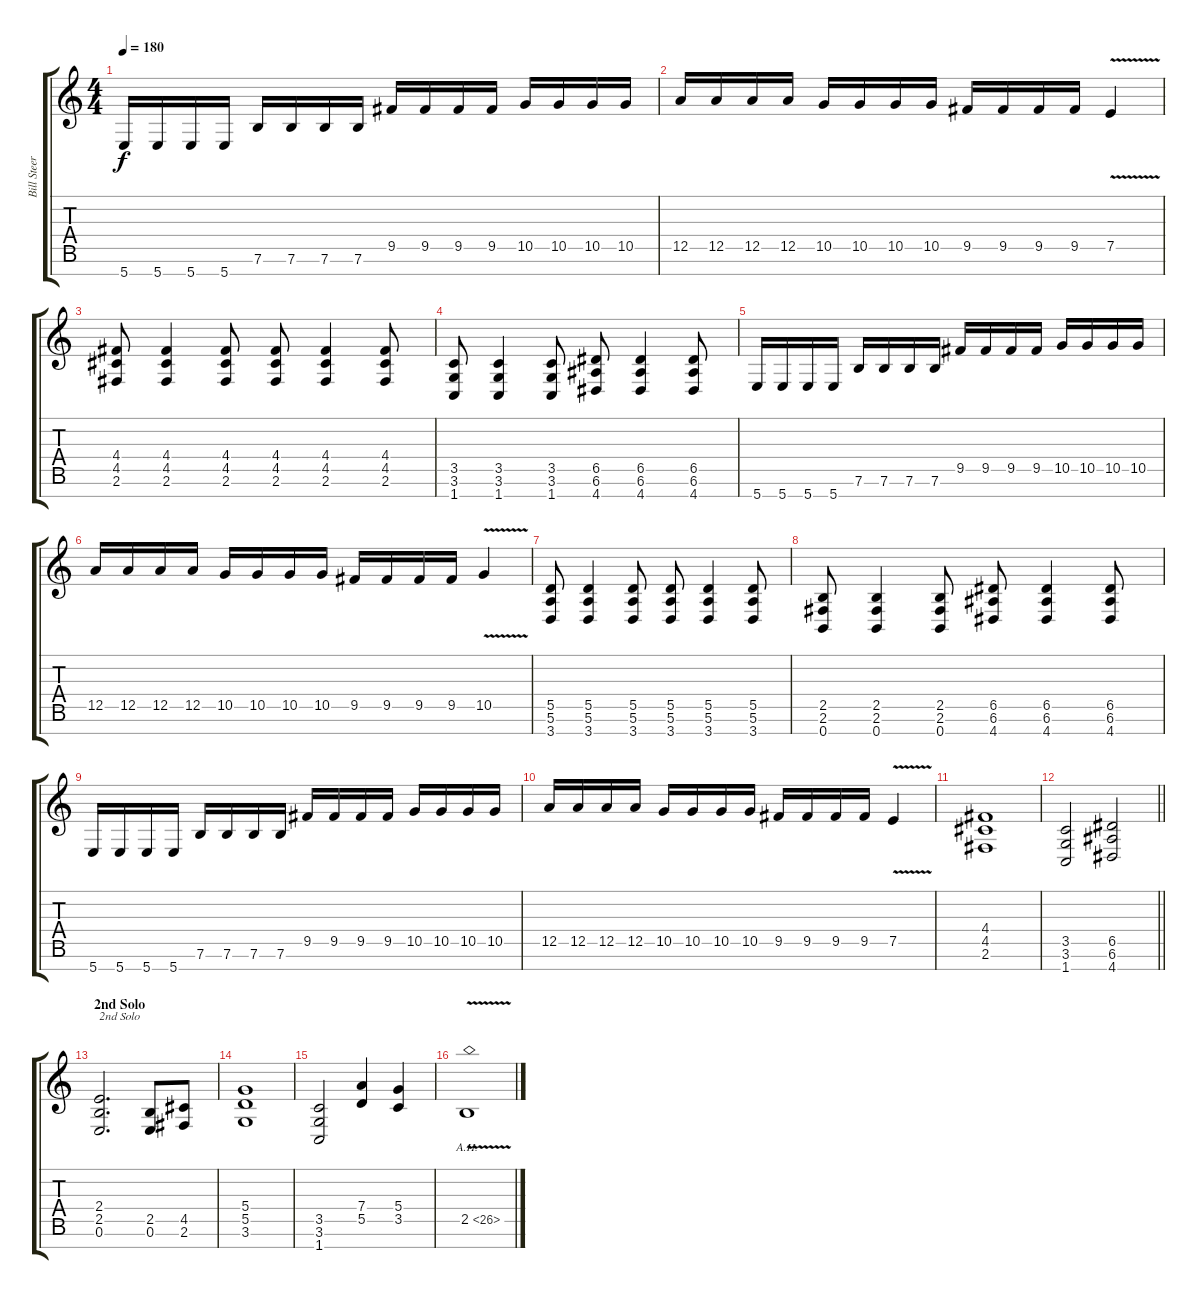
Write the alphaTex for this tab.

\track ("Bill Steer" "Bill Steer") {instrument distortionguitar}
\staff {score tabs}
\tuning (E4 B3 G3 D3 A2 E2 B1) {hide}
\ts (4 4)
\tempo 180
\clef g2
\ks c
5.7.16{dy f} 5.7.16 5.7.16 5.7.16 7.6.16 7.6.16 7.6.16 7.6.16 9.5.16 9.5.16 9.5.16 9.5.16 10.5.16 10.5.16 10.5.16 10.5.16 |
12.5.16 12.5.16 12.5.16 12.5.16 10.5.16 10.5.16 10.5.16 10.5.16 9.5.16 9.5.16 9.5.16 9.5.16 7.5{v}.4 |
(4.4 4.5 2.6).8 (4.4 4.5 2.6).4 (4.4 4.5 2.6).8 (4.4 4.5 2.6).8 (4.4 4.5 2.6).4 (4.4 4.5 2.6).8 |
(3.5 3.6 1.7).8 (3.5 3.6 1.7).4 (3.5 3.6 1.7).8 (6.5 6.6 4.7).8 (6.5 6.6 4.7).4 (6.5 6.6 4.7).8 |
5.7.16 5.7.16 5.7.16 5.7.16 7.6.16 7.6.16 7.6.16 7.6.16 9.5.16 9.5.16 9.5.16 9.5.16 10.5.16 10.5.16 10.5.16 10.5.16 |
12.5.16 12.5.16 12.5.16 12.5.16 10.5.16 10.5.16 10.5.16 10.5.16 9.5.16 9.5.16 9.5.16 9.5.16 10.5{v}.4 |
(5.5 5.6 3.7).8 (5.5 5.6 3.7).4 (5.5 5.6 3.7).8 (5.5 5.6 3.7).8 (5.5 5.6 3.7).4 (5.5 5.6 3.7).8 |
(2.5 2.6 0.7).8 (2.5 2.6 0.7).4 (2.5 2.6 0.7).8 (6.5 6.6 4.7).8 (6.5 6.6 4.7).4 (6.5 6.6 4.7).8 |
5.7.16 5.7.16 5.7.16 5.7.16 7.6.16 7.6.16 7.6.16 7.6.16 9.5.16 9.5.16 9.5.16 9.5.16 10.5.16 10.5.16 10.5.16 10.5.16 |
12.5.16 12.5.16 12.5.16 12.5.16 10.5.16 10.5.16 10.5.16 10.5.16 9.5.16 9.5.16 9.5.16 9.5.16 7.5{v}.4 |
(4.4 4.5 2.6).1 |
\barLineRight lightlight
(3.5 3.6 1.7).2 (6.5 6.6 4.7).2 |
\section ("" "2nd Solo")
(2.4 2.5 0.6).2{d txt "2nd Solo"} (2.5 0.6).8 (4.5 2.6).8 |
(5.4 5.5 3.6).1 |
(3.5 3.6 1.7).2 (7.4 5.5).4 (5.4 3.5).4 |
2.5{ah 24 v}.1
